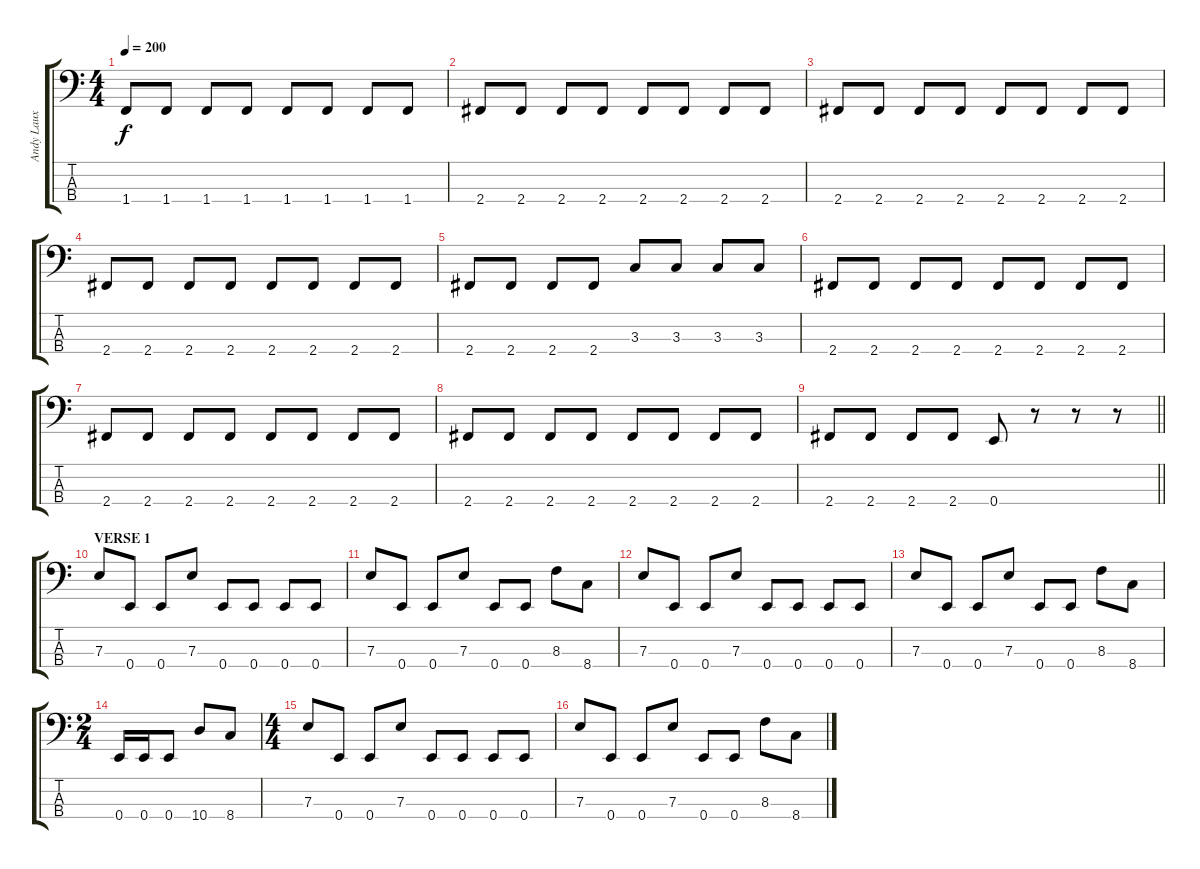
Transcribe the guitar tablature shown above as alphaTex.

\track ("Andy Laux" "Andy Laux") {instrument electricbasspick}
\staff {score tabs}
\tuning (G2 D2 A1 E1) {hide}
\ts (4 4)
\tempo 200
\clef f4
\ks c
1.4.8{dy f} 1.4.8 1.4.8 1.4.8 1.4.8 1.4.8 1.4.8 1.4.8 |
2.4.8 2.4.8 2.4.8 2.4.8 2.4.8 2.4.8 2.4.8 2.4.8 |
2.4.8 2.4.8 2.4.8 2.4.8 2.4.8 2.4.8 2.4.8 2.4.8 |
2.4.8 2.4.8 2.4.8 2.4.8 2.4.8 2.4.8 2.4.8 2.4.8 |
2.4.8 2.4.8 2.4.8 2.4.8 3.3.8 3.3.8 3.3.8 3.3.8 |
2.4.8 2.4.8 2.4.8 2.4.8 2.4.8 2.4.8 2.4.8 2.4.8 |
2.4.8 2.4.8 2.4.8 2.4.8 2.4.8 2.4.8 2.4.8 2.4.8 |
2.4.8 2.4.8 2.4.8 2.4.8 2.4.8 2.4.8 2.4.8 2.4.8 |
\barLineRight lightlight
2.4.8 2.4.8 2.4.8 2.4.8 0.4.8 r.8 r.8 r.8 |
\section ("" "VERSE 1")
7.3.8 0.4.8 0.4.8 7.3.8 0.4.8 0.4.8 0.4.8 0.4.8 |
7.3.8 0.4.8 0.4.8 7.3.8 0.4.8 0.4.8 8.3.8 8.4.8 |
7.3.8 0.4.8 0.4.8 7.3.8 0.4.8 0.4.8 0.4.8 0.4.8 |
7.3.8 0.4.8 0.4.8 7.3.8 0.4.8 0.4.8 8.3.8 8.4.8 |
\ts (2 4)
0.4.16 0.4.16 0.4.8 10.4.8 8.4.8 |
\ts (4 4)
7.3.8 0.4.8 0.4.8 7.3.8 0.4.8 0.4.8 0.4.8 0.4.8 |
7.3.8 0.4.8 0.4.8 7.3.8 0.4.8 0.4.8 8.3.8 8.4.8
